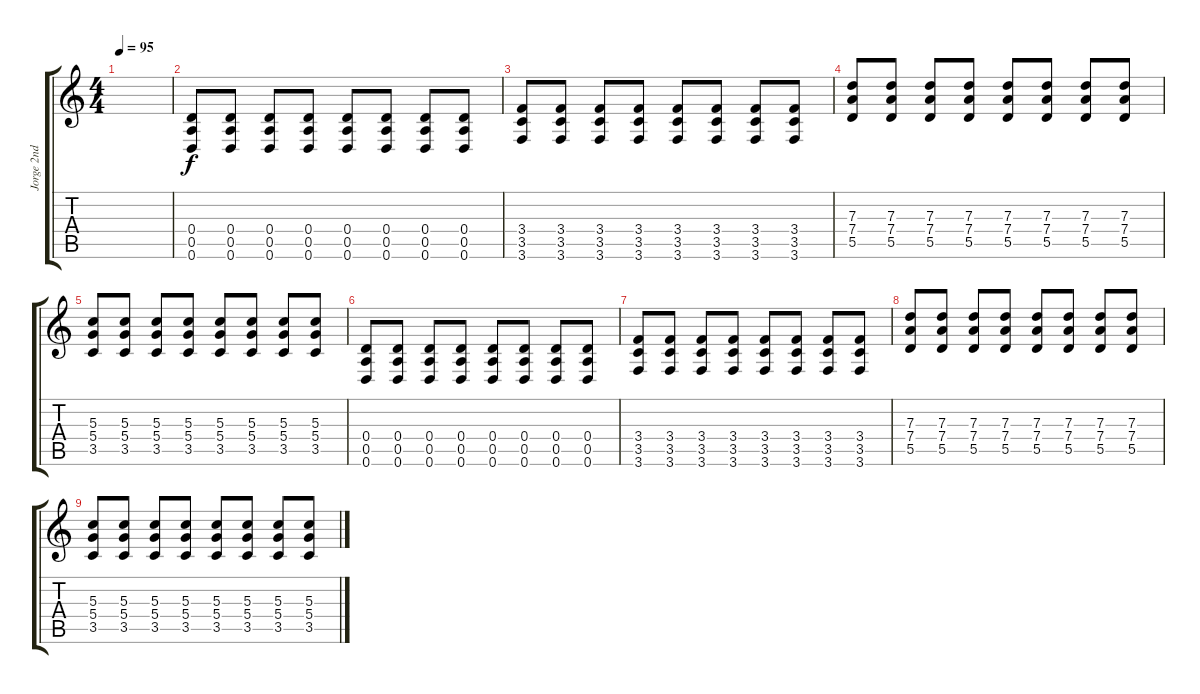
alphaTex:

\track ("Jorge 2nd guitar" "Jorge 2nd ") {instrument overdrivenguitar}
\staff {score tabs}
\tuning (E4 B3 G3 D3 A2 D2) {hide}
\ts (4 4)
\tempo 95
\clef g2
\ks c
|
(0.4 0.5 0.6).8 (0.4 0.5 0.6).8 (0.4 0.5 0.6).8 (0.4 0.5 0.6).8 (0.4 0.5 0.6).8 (0.4 0.5 0.6).8 (0.4 0.5 0.6).8 (0.4 0.5 0.6).8 |
(3.4 3.5 3.6).8 (3.4 3.5 3.6).8 (3.4 3.5 3.6).8 (3.4 3.5 3.6).8 (3.4 3.5 3.6).8 (3.4 3.5 3.6).8 (3.4 3.5 3.6).8 (3.4 3.5 3.6).8 |
(7.3 7.4 5.5).8 (7.3 7.4 5.5).8 (7.3 7.4 5.5).8 (7.3 7.4 5.5).8 (7.3 7.4 5.5).8 (7.3 7.4 5.5).8 (7.3 7.4 5.5).8 (7.3 7.4 5.5).8 |
(5.3 5.4 3.5).8 (5.3 5.4 3.5).8 (5.3 5.4 3.5).8 (5.3 5.4 3.5).8 (5.3 5.4 3.5).8 (5.3 5.4 3.5).8 (5.3 5.4 3.5).8 (5.3 5.4 3.5).8 |
(0.4 0.5 0.6).8 (0.4 0.5 0.6).8 (0.4 0.5 0.6).8 (0.4 0.5 0.6).8 (0.4 0.5 0.6).8 (0.4 0.5 0.6).8 (0.4 0.5 0.6).8 (0.4 0.5 0.6).8 |
(3.4 3.5 3.6).8 (3.4 3.5 3.6).8 (3.4 3.5 3.6).8 (3.4 3.5 3.6).8 (3.4 3.5 3.6).8 (3.4 3.5 3.6).8 (3.4 3.5 3.6).8 (3.4 3.5 3.6).8 |
(7.3 7.4 5.5).8 (7.3 7.4 5.5).8 (7.3 7.4 5.5).8 (7.3 7.4 5.5).8 (7.3 7.4 5.5).8 (7.3 7.4 5.5).8 (7.3 7.4 5.5).8 (7.3 7.4 5.5).8 |
(5.3 5.4 3.5).8 (5.3 5.4 3.5).8 (5.3 5.4 3.5).8 (5.3 5.4 3.5).8 (5.3 5.4 3.5).8 (5.3 5.4 3.5).8 (5.3 5.4 3.5).8 (5.3 5.4 3.5).8
